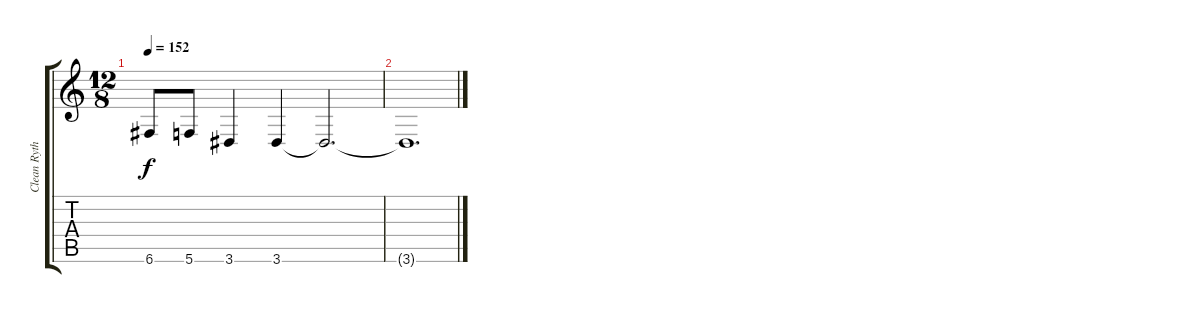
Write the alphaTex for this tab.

\track ("Clean Rythm/Lead - Alex Kautz" "Clean Ryth") {instrument electricguitarjazz}
\staff {score tabs}
\tuning (C4 G3 Eb3 Bb2 F2 C2) {hide}
\ts (12 8)
\tempo 152
\clef g2
\ks c
6.6.8{dy f} 5.6.8 3.6.4 3.6.4 3.6{t}.2{d} |
3.6{t}.1{d}
